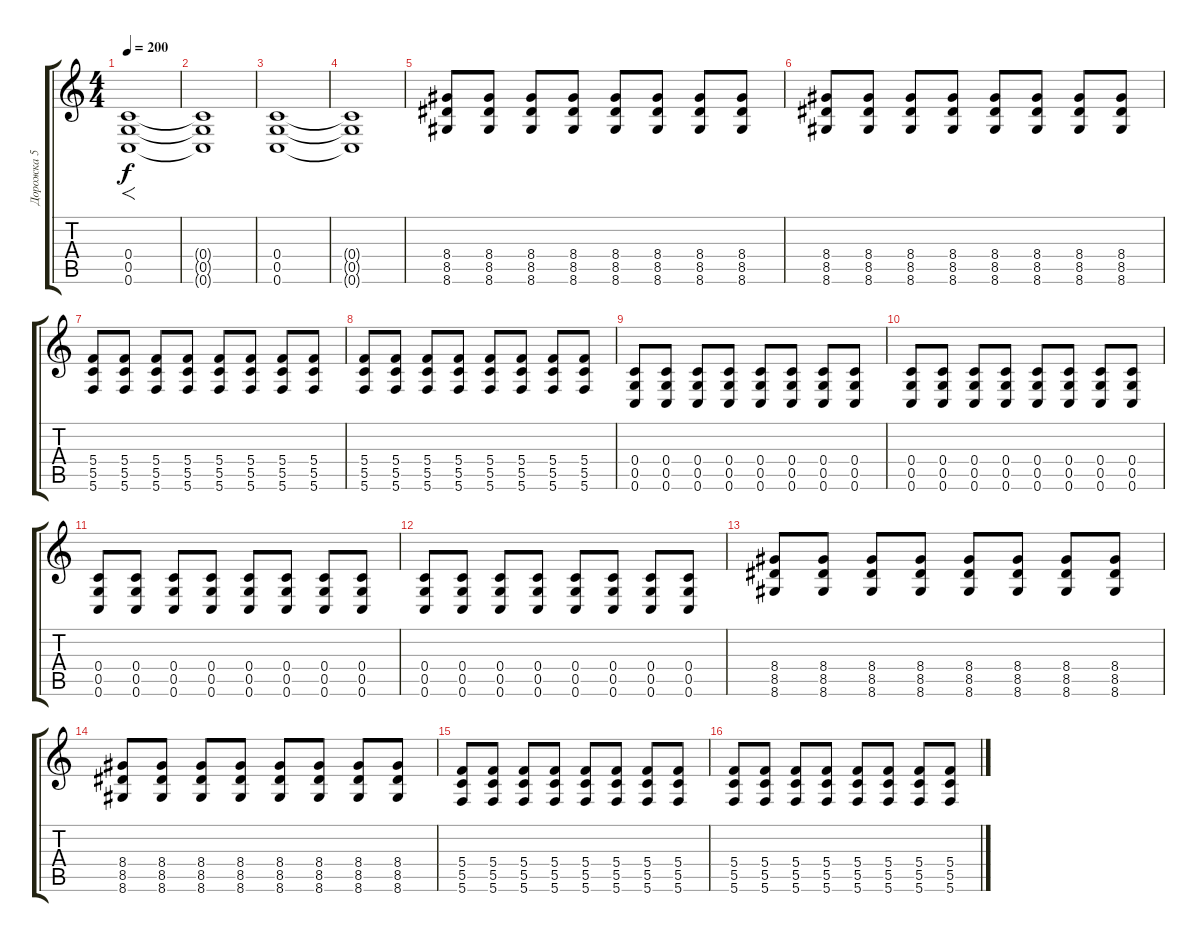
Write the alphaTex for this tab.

\track ("Дорожка 5" "Дорожка 5") {instrument overdrivenguitar}
\staff {score tabs}
\tuning (D4 A3 F3 C3 G2 C2) {hide}
\ts (4 4)
\tempo 200
\clef g2
\ks c
(0.4 0.5 0.6).1{f dy f} |
(0.4{t} 0.5{t} 0.6{t}).1 |
(0.4 0.5 0.6).1 |
(0.4{t} 0.5{t} 0.6{t}).1 |
(8.4 8.5 8.6).8 (8.4 8.5 8.6).8 (8.4 8.5 8.6).8 (8.4 8.5 8.6).8 (8.4 8.5 8.6).8 (8.4 8.5 8.6).8 (8.4 8.5 8.6).8 (8.4 8.5 8.6).8 |
(8.4 8.5 8.6).8 (8.4 8.5 8.6).8 (8.4 8.5 8.6).8 (8.4 8.5 8.6).8 (8.4 8.5 8.6).8 (8.4 8.5 8.6).8 (8.4 8.5 8.6).8 (8.4 8.5 8.6).8 |
(5.4 5.5 5.6).8 (5.4 5.5 5.6).8 (5.4 5.5 5.6).8 (5.4 5.5 5.6).8 (5.4 5.5 5.6).8 (5.4 5.5 5.6).8 (5.4 5.5 5.6).8 (5.4 5.5 5.6).8 |
(5.4 5.5 5.6).8 (5.4 5.5 5.6).8 (5.4 5.5 5.6).8 (5.4 5.5 5.6).8 (5.4 5.5 5.6).8 (5.4 5.5 5.6).8 (5.4 5.5 5.6).8 (5.4 5.5 5.6).8 |
(0.4 0.5 0.6).8 (0.4 0.5 0.6).8 (0.4 0.5 0.6).8 (0.4 0.5 0.6).8 (0.4 0.5 0.6).8 (0.4 0.5 0.6).8 (0.4 0.5 0.6).8 (0.4 0.5 0.6).8 |
(0.4 0.5 0.6).8 (0.4 0.5 0.6).8 (0.4 0.5 0.6).8 (0.4 0.5 0.6).8 (0.4 0.5 0.6).8 (0.4 0.5 0.6).8 (0.4 0.5 0.6).8 (0.4 0.5 0.6).8 |
(0.4 0.5 0.6).8 (0.4 0.5 0.6).8 (0.4 0.5 0.6).8 (0.4 0.5 0.6).8 (0.4 0.5 0.6).8 (0.4 0.5 0.6).8 (0.4 0.5 0.6).8 (0.4 0.5 0.6).8 |
(0.4 0.5 0.6).8 (0.4 0.5 0.6).8 (0.4 0.5 0.6).8 (0.4 0.5 0.6).8 (0.4 0.5 0.6).8 (0.4 0.5 0.6).8 (0.4 0.5 0.6).8 (0.4 0.5 0.6).8 |
(8.4 8.5 8.6).8 (8.4 8.5 8.6).8 (8.4 8.5 8.6).8 (8.4 8.5 8.6).8 (8.4 8.5 8.6).8 (8.4 8.5 8.6).8 (8.4 8.5 8.6).8 (8.4 8.5 8.6).8 |
(8.4 8.5 8.6).8 (8.4 8.5 8.6).8 (8.4 8.5 8.6).8 (8.4 8.5 8.6).8 (8.4 8.5 8.6).8 (8.4 8.5 8.6).8 (8.4 8.5 8.6).8 (8.4 8.5 8.6).8 |
(5.4 5.5 5.6).8 (5.4 5.5 5.6).8 (5.4 5.5 5.6).8 (5.4 5.5 5.6).8 (5.4 5.5 5.6).8 (5.4 5.5 5.6).8 (5.4 5.5 5.6).8 (5.4 5.5 5.6).8 |
(5.4 5.5 5.6).8 (5.4 5.5 5.6).8 (5.4 5.5 5.6).8 (5.4 5.5 5.6).8 (5.4 5.5 5.6).8 (5.4 5.5 5.6).8 (5.4 5.5 5.6).8 (5.4 5.5 5.6).8
